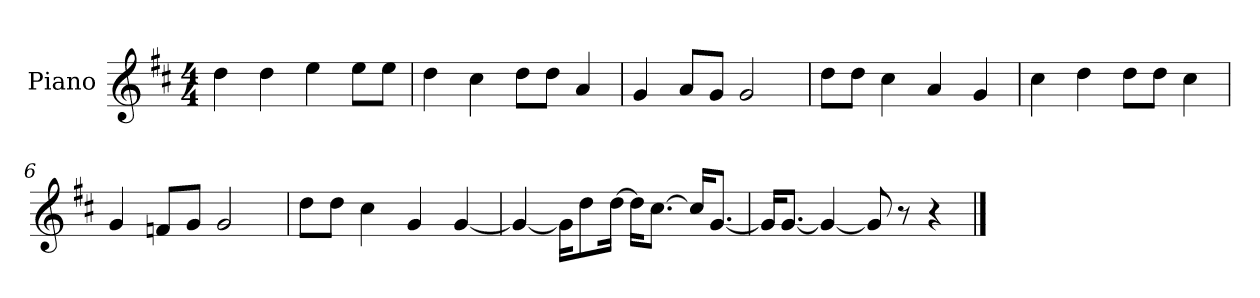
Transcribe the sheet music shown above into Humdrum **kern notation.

**kern
*part1
*staff1
*I"Piano
*I'P-no
*clefG2
*k[f#c#]
*M4/4
*MM90
=1
4dd\
4dd\
4ee\
8ee\L
8ee\J
=2
4dd\
4cc#\
8dd\L
8dd\J
4a/
=3
4g/
8a/L
8g/J
2g/
=4
8dd\L
8dd\J
4cc#\
4a/
4g/
=5
4cc#\
4dd\
8dd\L
8dd\J
4cc#\
=6
4g/
8fn/L
8g/J
2g/
=7
8dd\L
8dd\J
4cc#\
4g/
[4g/
!!LO:LB:g=z
=8
4g/_
16g\KL]
8dd\
[16dd\Jk
16dd\KL]
[8.cc#\J
16cc#/KL]
[8.g/J
=9
16g/KL]
[8.g/J
4g/_
8g/]
8r
4r
==
*-
